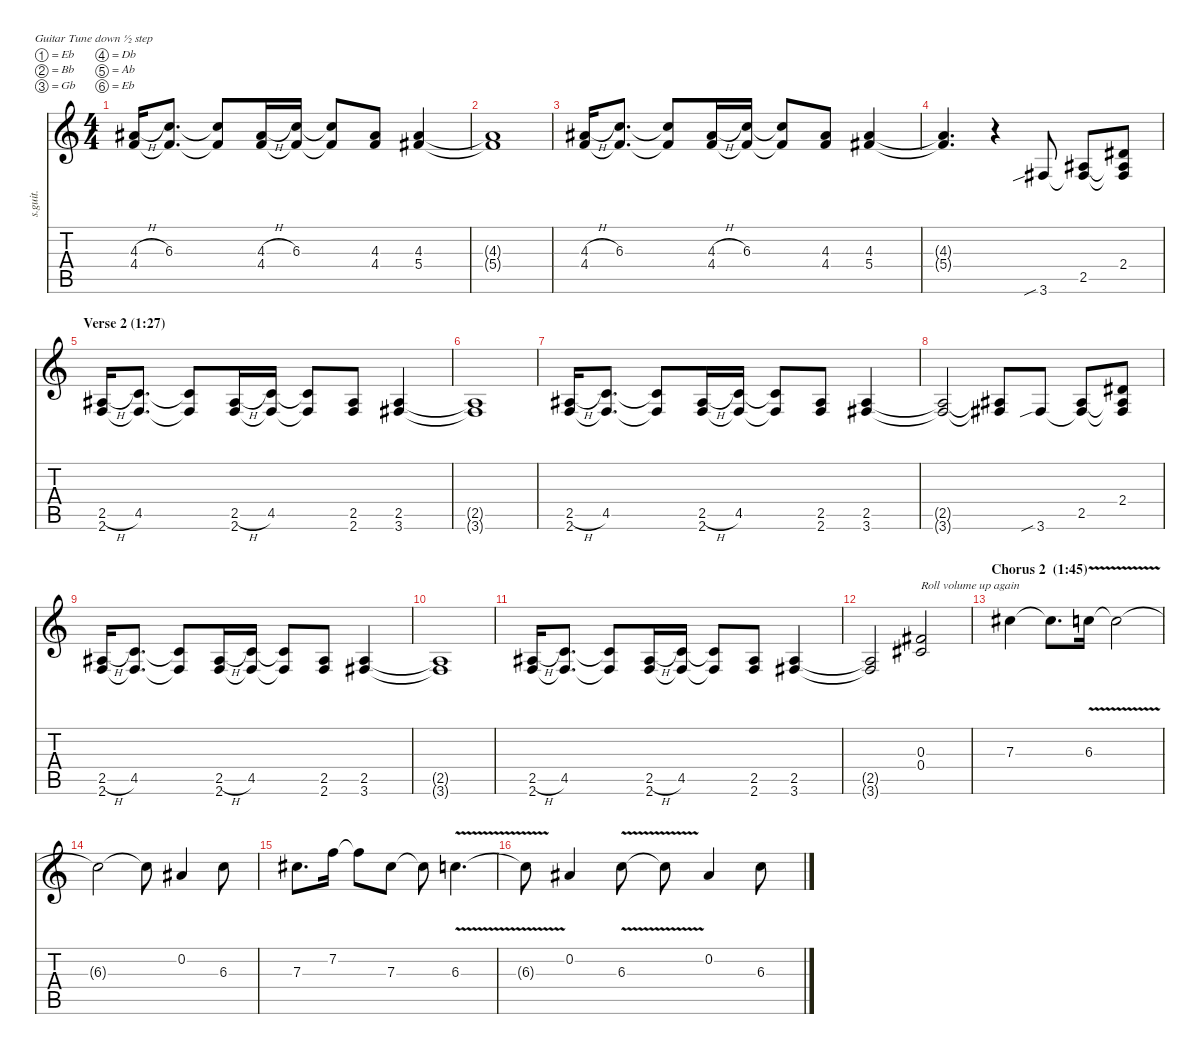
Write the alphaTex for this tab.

\defaultSystemsLayout 4
\hideDynamics
\bracketExtendMode nobrackets
\track ("Jerry Cantrell (Gui.1)" "s.guit.") {instrument distortionguitar}
\staff {score tabs}
\tuning (Eb4 Bb3 Gb3 Db3 Ab2 Eb2)
\ts (4 4)
\tempo (94 hide)
\clef g2
\ks c
(4.3{h acc #} 4.4).16{lyrics (0 "") lyrics (1 "") lyrics (2 "") lyrics (3 "") lyrics (4 "") dy f} (6.3 4.4{t}).8{d lyrics (0 "") lyrics (1 "") lyrics (2 "") lyrics (3 "") lyrics (4 "")} (6.3{t} 4.4{t}).8{lyrics (0 "") lyrics (1 "") lyrics (2 "") lyrics (3 "") lyrics (4 "")} (4.3{h acc #} 4.4).16{lyrics (0 "") lyrics (1 "") lyrics (2 "") lyrics (3 "") lyrics (4 "")} (6.3 4.4{t}).16{lyrics (0 "") lyrics (1 "") lyrics (2 "") lyrics (3 "") lyrics (4 "")} (6.3{t} 4.4{t}).8{lyrics (0 "") lyrics (1 "") lyrics (2 "") lyrics (3 "") lyrics (4 "")} (4.3{acc #} 4.4).8{lyrics (0 "") lyrics (1 "") lyrics (2 "") lyrics (3 "") lyrics (4 "")} (4.3{acc #} 5.4{acc #}).4{lyrics (0 "") lyrics (1 "") lyrics (2 "") lyrics (3 "") lyrics (4 "")} |
(4.3{t acc #} 5.4{t acc #}).1{lyrics (0 "") lyrics (1 "") lyrics (2 "") lyrics (3 "") lyrics (4 "")} |
(4.3{h acc #} 4.4).16{lyrics (0 "") lyrics (1 "") lyrics (2 "") lyrics (3 "") lyrics (4 "")} (6.3 4.4{t}).8{d lyrics (0 "") lyrics (1 "") lyrics (2 "") lyrics (3 "") lyrics (4 "")} (6.3{t} 4.4{t}).8{lyrics (0 "") lyrics (1 "") lyrics (2 "") lyrics (3 "") lyrics (4 "")} (4.3{h acc #} 4.4).16{lyrics (0 "") lyrics (1 "") lyrics (2 "") lyrics (3 "") lyrics (4 "")} (6.3 4.4{t}).16{lyrics (0 "") lyrics (1 "") lyrics (2 "") lyrics (3 "") lyrics (4 "")} (6.3{t} 4.4{t}).8{lyrics (0 "") lyrics (1 "") lyrics (2 "") lyrics (3 "") lyrics (4 "")} (4.3{acc #} 4.4).8{lyrics (0 "") lyrics (1 "") lyrics (2 "") lyrics (3 "") lyrics (4 "")} (4.3{acc #} 5.4{acc #}).4{lyrics (0 "") lyrics (1 "") lyrics (2 "") lyrics (3 "") lyrics (4 "")} |
(4.3{t acc #} 5.4{t acc #}).4{d lyrics (0 "") lyrics (1 "") lyrics (2 "") lyrics (3 "") lyrics (4 "")} r.4 3.6{sib acc #}.8{lyrics (0 "") lyrics (1 "") lyrics (2 "") lyrics (3 "") lyrics (4 "")} (2.5{acc #} 3.6{t acc #}).8{lyrics (0 "") lyrics (1 "") lyrics (2 "") lyrics (3 "") lyrics (4 "")} (2.4{acc #} 2.5{t acc #} 3.6{t acc #}).8{lyrics (0 "") lyrics (1 "") lyrics (2 "") lyrics (3 "") lyrics (4 "")} |
\section ("" "Verse 2 (1:27)")
(2.5{h acc #} 2.6).16{lyrics (0 "") lyrics (1 "") lyrics (2 "") lyrics (3 "") lyrics (4 "")} (4.5 2.6{t}).8{d lyrics (0 "") lyrics (1 "") lyrics (2 "") lyrics (3 "") lyrics (4 "")} (4.5{t} 2.6{t}).8{lyrics (0 "") lyrics (1 "") lyrics (2 "") lyrics (3 "") lyrics (4 "")} (2.5{h acc #} 2.6).16{lyrics (0 "") lyrics (1 "") lyrics (2 "") lyrics (3 "") lyrics (4 "")} (4.5 2.6{t}).16{lyrics (0 "") lyrics (1 "") lyrics (2 "") lyrics (3 "") lyrics (4 "")} (4.5{t} 2.6{t}).8{lyrics (0 "") lyrics (1 "") lyrics (2 "") lyrics (3 "") lyrics (4 "")} (2.5{acc #} 2.6).8{lyrics (0 "") lyrics (1 "") lyrics (2 "") lyrics (3 "") lyrics (4 "")} (2.5{acc #} 3.6{acc #}).4{lyrics (0 "") lyrics (1 "") lyrics (2 "") lyrics (3 "") lyrics (4 "")} |
(2.5{t acc #} 3.6{t acc #}).1{lyrics (0 "") lyrics (1 "") lyrics (2 "") lyrics (3 "") lyrics (4 "")} |
(2.5{h acc #} 2.6).16{lyrics (0 "") lyrics (1 "") lyrics (2 "") lyrics (3 "") lyrics (4 "")} (4.5 2.6{t}).8{d lyrics (0 "") lyrics (1 "") lyrics (2 "") lyrics (3 "") lyrics (4 "")} (4.5{t} 2.6{t}).8{lyrics (0 "") lyrics (1 "") lyrics (2 "") lyrics (3 "") lyrics (4 "")} (2.5{h acc #} 2.6).16{lyrics (0 "") lyrics (1 "") lyrics (2 "") lyrics (3 "") lyrics (4 "")} (4.5 2.6{t}).16{lyrics (0 "") lyrics (1 "") lyrics (2 "") lyrics (3 "") lyrics (4 "")} (4.5{t} 2.6{t}).8{lyrics (0 "") lyrics (1 "") lyrics (2 "") lyrics (3 "") lyrics (4 "")} (2.5{acc #} 2.6).8{lyrics (0 "") lyrics (1 "") lyrics (2 "") lyrics (3 "") lyrics (4 "")} (2.5{acc #} 3.6{acc #}).4{lyrics (0 "") lyrics (1 "") lyrics (2 "") lyrics (3 "") lyrics (4 "")} |
(2.5{t acc #} 3.6{t acc #}).2{lyrics (0 "") lyrics (1 "") lyrics (2 "") lyrics (3 "") lyrics (4 "")} (2.5{t acc #} 3.6{t acc #}).8{lyrics (0 "") lyrics (1 "") lyrics (2 "") lyrics (3 "") lyrics (4 "")} 3.6{sib acc #}.8{lyrics (0 "") lyrics (1 "") lyrics (2 "") lyrics (3 "") lyrics (4 "")} (2.5{acc #} 3.6{t acc #}).8{lyrics (0 "") lyrics (1 "") lyrics (2 "") lyrics (3 "") lyrics (4 "")} (2.4{acc #} 2.5{t acc #} 3.6{t acc #}).8{lyrics (0 "") lyrics (1 "") lyrics (2 "") lyrics (3 "") lyrics (4 "")} |
(2.5{h acc #} 2.6).16{lyrics (0 "") lyrics (1 "") lyrics (2 "") lyrics (3 "") lyrics (4 "")} (4.5 2.6{t}).8{d lyrics (0 "") lyrics (1 "") lyrics (2 "") lyrics (3 "") lyrics (4 "")} (4.5{t} 2.6{t}).8{lyrics (0 "") lyrics (1 "") lyrics (2 "") lyrics (3 "") lyrics (4 "")} (2.5{h acc #} 2.6).16{lyrics (0 "") lyrics (1 "") lyrics (2 "") lyrics (3 "") lyrics (4 "")} (4.5 2.6{t}).16{lyrics (0 "") lyrics (1 "") lyrics (2 "") lyrics (3 "") lyrics (4 "")} (4.5{t} 2.6{t}).8{lyrics (0 "") lyrics (1 "") lyrics (2 "") lyrics (3 "") lyrics (4 "")} (2.5{acc #} 2.6).8{lyrics (0 "") lyrics (1 "") lyrics (2 "") lyrics (3 "") lyrics (4 "")} (2.5{acc #} 3.6{acc #}).4{lyrics (0 "") lyrics (1 "") lyrics (2 "") lyrics (3 "") lyrics (4 "")} |
(2.5{t acc #} 3.6{t acc #}).1{lyrics (0 "") lyrics (1 "") lyrics (2 "") lyrics (3 "") lyrics (4 "")} |
(2.5{h acc #} 2.6).16{lyrics (0 "") lyrics (1 "") lyrics (2 "") lyrics (3 "") lyrics (4 "")} (4.5 2.6{t}).8{d lyrics (0 "") lyrics (1 "") lyrics (2 "") lyrics (3 "") lyrics (4 "")} (4.5{t} 2.6{t}).8{lyrics (0 "") lyrics (1 "") lyrics (2 "") lyrics (3 "") lyrics (4 "")} (2.5{h acc #} 2.6).16{lyrics (0 "") lyrics (1 "") lyrics (2 "") lyrics (3 "") lyrics (4 "")} (4.5 2.6{t}).16{lyrics (0 "") lyrics (1 "") lyrics (2 "") lyrics (3 "") lyrics (4 "")} (4.5{t} 2.6{t}).8{lyrics (0 "") lyrics (1 "") lyrics (2 "") lyrics (3 "") lyrics (4 "")} (2.5{acc #} 2.6).8{lyrics (0 "") lyrics (1 "") lyrics (2 "") lyrics (3 "") lyrics (4 "")} (2.5{acc #} 3.6{acc #}).4{lyrics (0 "") lyrics (1 "") lyrics (2 "") lyrics (3 "") lyrics (4 "")} |
(2.5{t acc #} 3.6{t acc #}).2{lyrics (0 "") lyrics (1 "") lyrics (2 "") lyrics (3 "") lyrics (4 "")} (0.3{acc #} 0.4{acc #}).2{txt "Roll volume up again" lyrics (0 "") lyrics (1 "") lyrics (2 "") lyrics (3 "") lyrics (4 "")} |
\section ("" "Chorus 2  (1:45)")
7.3{acc #}.4{lyrics (0 "") lyrics (1 "") lyrics (2 "") lyrics (3 "") lyrics (4 "")} 7.3{t acc #}.8{d lyrics (0 "") lyrics (1 "") lyrics (2 "") lyrics (3 "") lyrics (4 "")} 6.3{v}.16{lyrics (0 "") lyrics (1 "") lyrics (2 "") lyrics (3 "") lyrics (4 "")} 6.3{t}.2{lyrics (0 "") lyrics (1 "") lyrics (2 "") lyrics (3 "") lyrics (4 "")} |
6.3{t}.2{lyrics (0 "") lyrics (1 "") lyrics (2 "") lyrics (3 "") lyrics (4 "")} 6.3{t}.8{lyrics (0 "") lyrics (1 "") lyrics (2 "") lyrics (3 "") lyrics (4 "")} 0.2{acc #}.4{lyrics (0 "") lyrics (1 "") lyrics (2 "") lyrics (3 "") lyrics (4 "")} 6.3.8{lyrics (0 "") lyrics (1 "") lyrics (2 "") lyrics (3 "") lyrics (4 "")} |
7.3{acc #}.8{d lyrics (0 "") lyrics (1 "") lyrics (2 "") lyrics (3 "") lyrics (4 "")} 7.2.16{lyrics (0 "") lyrics (1 "") lyrics (2 "") lyrics (3 "") lyrics (4 "")} 7.2{t}.8{lyrics (0 "") lyrics (1 "") lyrics (2 "") lyrics (3 "") lyrics (4 "")} 7.3{acc #}.8{lyrics (0 "") lyrics (1 "") lyrics (2 "") lyrics (3 "") lyrics (4 "")} 7.3{t acc #}.8{lyrics (0 "") lyrics (1 "") lyrics (2 "") lyrics (3 "") lyrics (4 "")} 6.3{v}.4{d lyrics (0 "") lyrics (1 "") lyrics (2 "") lyrics (3 "") lyrics (4 "")} |
6.3{t}.8{lyrics (0 "") lyrics (1 "") lyrics (2 "") lyrics (3 "") lyrics (4 "")} 0.2{acc #}.4{lyrics (0 "") lyrics (1 "") lyrics (2 "") lyrics (3 "") lyrics (4 "")} 6.3{v}.8{lyrics (0 "") lyrics (1 "") lyrics (2 "") lyrics (3 "") lyrics (4 "")} 6.3{t}.8{lyrics (0 "") lyrics (1 "") lyrics (2 "") lyrics (3 "") lyrics (4 "")} 0.2{acc #}.4{lyrics (0 "") lyrics (1 "") lyrics (2 "") lyrics (3 "") lyrics (4 "")} 6.3.8{lyrics (0 "") lyrics (1 "") lyrics (2 "") lyrics (3 "") lyrics (4 "")}
